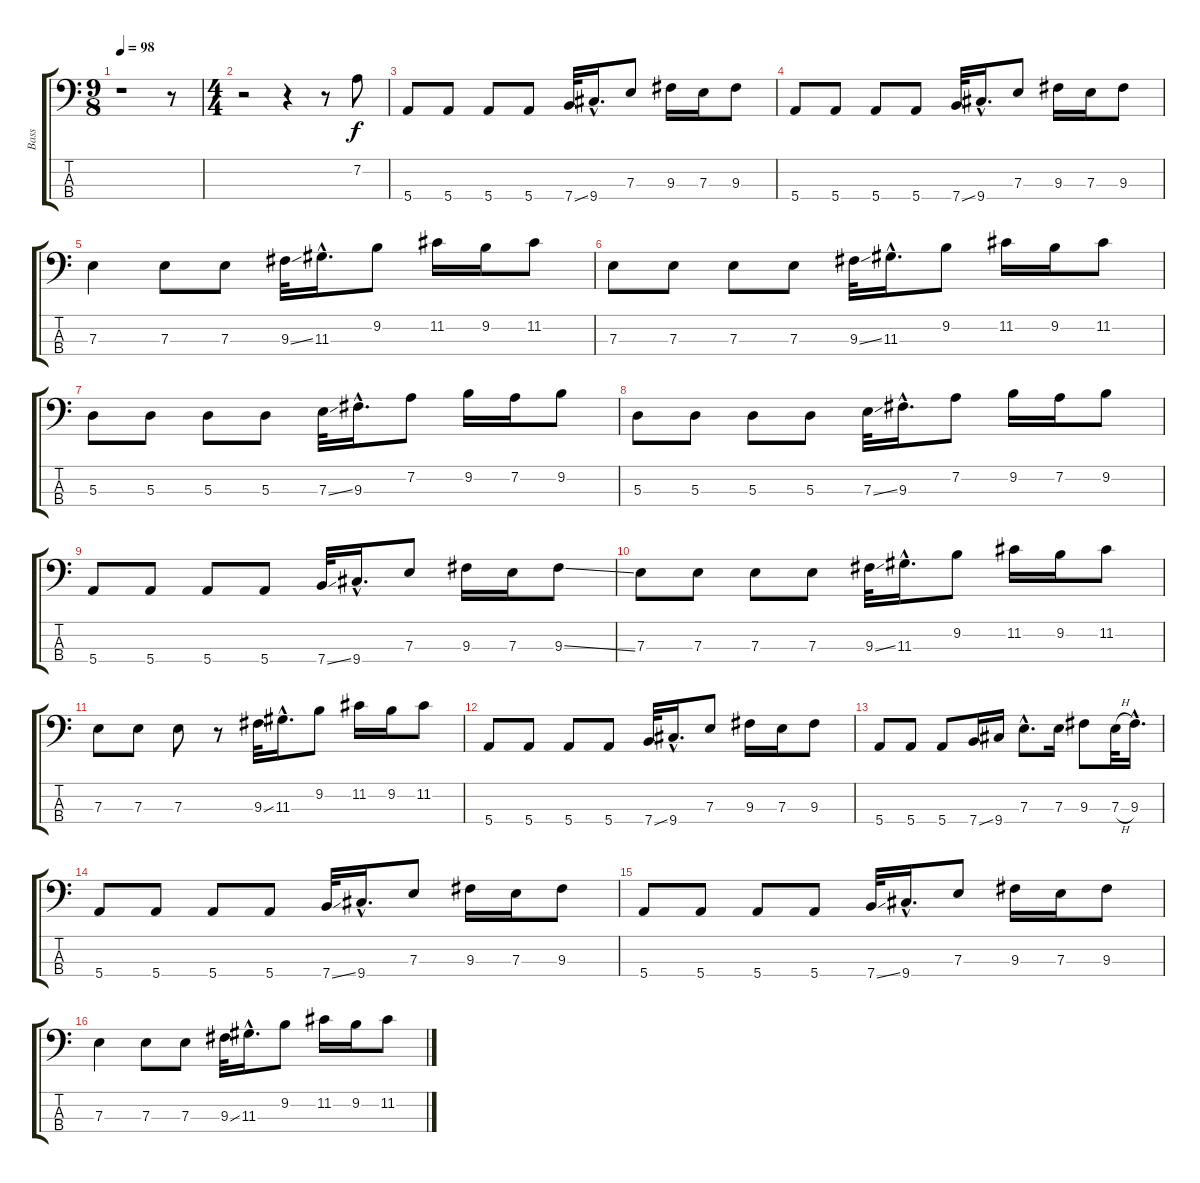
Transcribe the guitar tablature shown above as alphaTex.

\track ("Bass" "Bass") {instrument electricbassfinger}
\staff {score tabs}
\tuning (G2 D2 A1 E1) {hide}
\ts (9 8)
\tempo 98
\clef f4
\ks c
r.1{dy f instrument electricbassfinger} r.8 |
\ts (4 4)
r.2 r.4 r.8 7.2.8 |
5.4.8 5.4.8 5.4.8 5.4.8 7.4{ss}.32 9.4{hac}.16{d} 7.3.8 9.3.16 7.3.16 9.3.8 |
5.4.8 5.4.8 5.4.8 5.4.8 7.4{ss}.32 9.4{hac}.16{d} 7.3.8 9.3.16 7.3.16 9.3.8 |
7.3.4 7.3.8 7.3.8 9.3{ss}.32 11.3{hac}.16{d} 9.2.8 11.2.16 9.2.16 11.2.8 |
7.3.8 7.3.8 7.3.8 7.3.8 9.3{ss}.32 11.3{hac}.16{d} 9.2.8 11.2.16 9.2.16 11.2.8 |
5.3.8 5.3.8 5.3.8 5.3.8 7.3{ss}.32 9.3{hac}.16{d} 7.2.8 9.2.16 7.2.16 9.2.8 |
5.3.8 5.3.8 5.3.8 5.3.8 7.3{ss}.32 9.3{hac}.16{d} 7.2.8 9.2.16 7.2.16 9.2.8 |
5.4.8 5.4.8 5.4.8 5.4.8 7.4{ss}.32 9.4{hac}.16{d} 7.3.8 9.3.16 7.3.16 9.3{ss}.8 |
7.3.8 7.3.8 7.3.8 7.3.8 9.3{ss}.32 11.3{hac}.16{d} 9.2.8 11.2.16 9.2.16 11.2.8 |
7.3.8 7.3.8 7.3.8 r.8 9.3{ss}.32 11.3{hac}.16{d} 9.2.8 11.2.16 9.2.16 11.2.8 |
5.4.8 5.4.8 5.4.8 5.4.8 7.4{ss}.32 9.4{hac}.16{d} 7.3.8 9.3.16 7.3.16 9.3.8 |
5.4.8 5.4.8 5.4.8 7.4{ss}.16 9.4.16 7.3{hac}.8{d} 7.3.16 9.3.8 7.3{h}.32 9.3{hac}.16{d} |
5.4.8 5.4.8 5.4.8 5.4.8 7.4{ss}.32 9.4{hac}.16{d} 7.3.8 9.3.16 7.3.16 9.3.8 |
5.4.8 5.4.8 5.4.8 5.4.8 7.4{ss}.32 9.4{hac}.16{d} 7.3.8 9.3.16 7.3.16 9.3.8 |
7.3.4 7.3.8 7.3.8 9.3{ss}.32 11.3{hac}.16{d} 9.2.8 11.2.16 9.2.16 11.2.8
